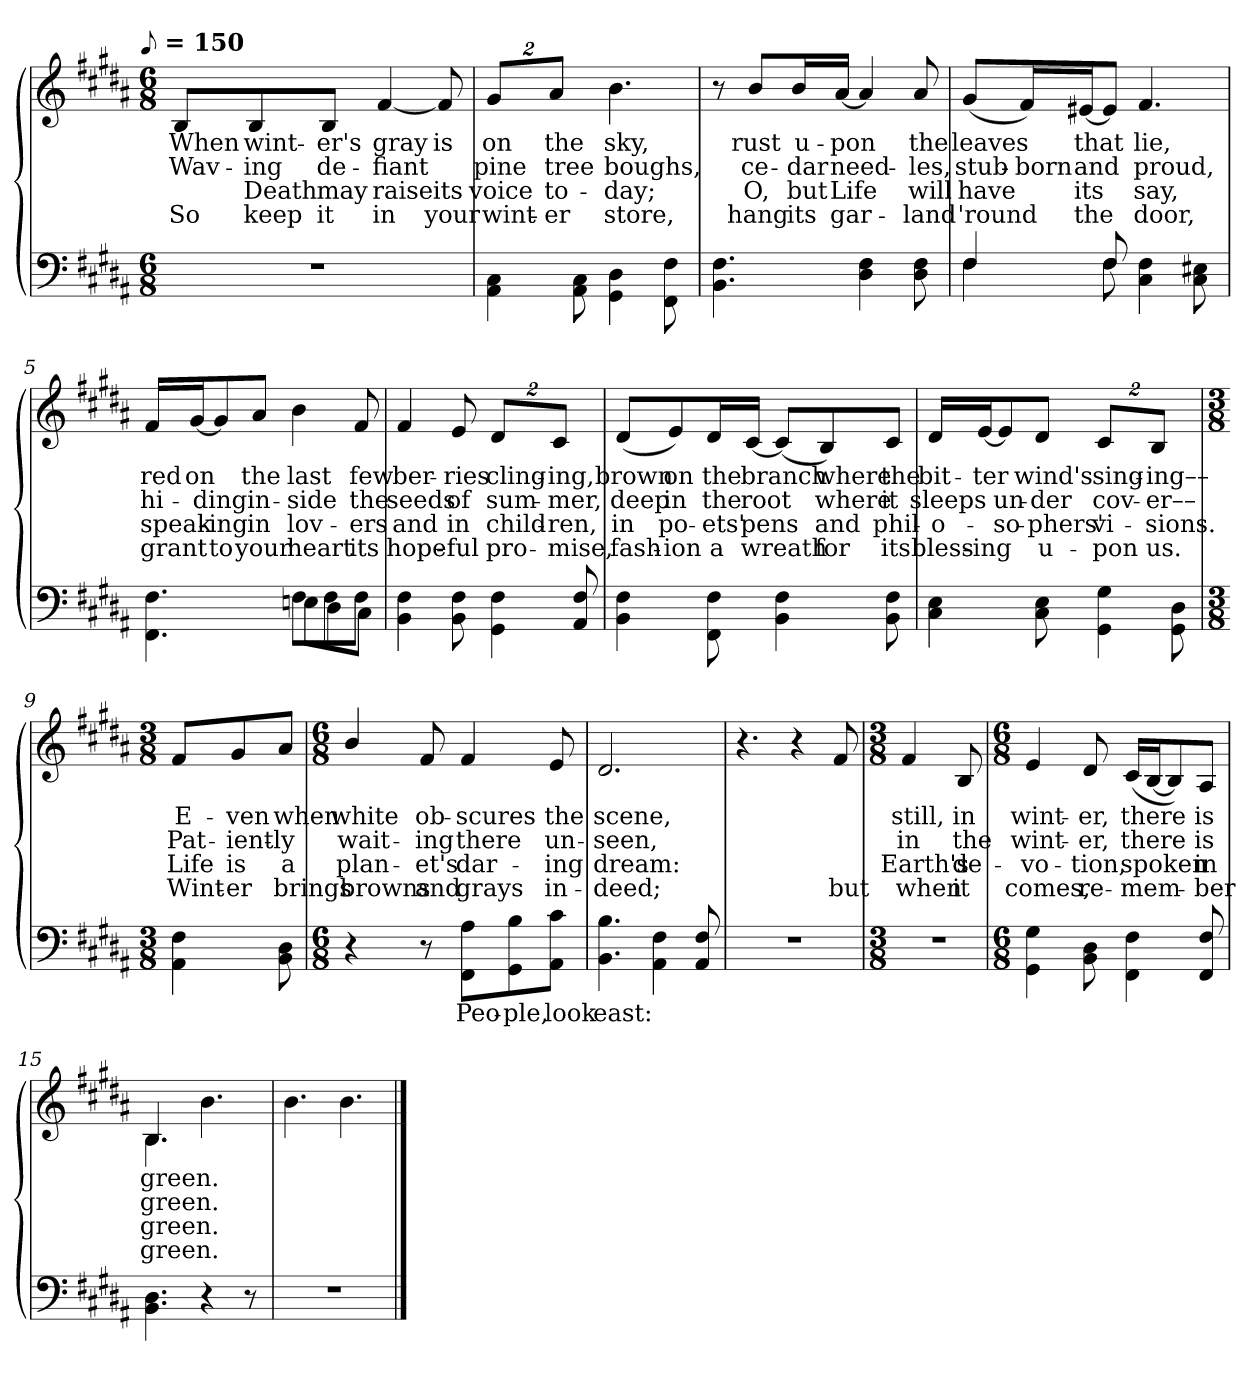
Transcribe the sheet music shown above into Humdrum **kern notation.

**kern	**text	**kern	**text	**text	**text	**text
*part1	*part1	*part1	*part1	*part1	*part1	*part1
*staff2	*staff2	*staff1	*staff1	*staff1	*staff1	*staff1
*clefF4	*	*clefG2	*	*	*	*
*k[f#c#g#d#a#]	*	*k[f#c#g#d#a#]	*	*	*	*
!!LO:TX:omd:t=[8th] = 150
*M6/8	*	*M6/8	*	*	*	*
*MM75	*	*MM75	*	*	*	*
=1	=1	=1	=1	=1	=1	=1
2.r	.	8BL	When	Wav-	.	So
.	.	8B	wint-	-ing	Death	keep
.	.	8BJ	-er's	de-	may	it
.	.	[4f#/	gray	-fiant	raise	in
.	.	8f#/]	is	.	its	your
=2	=2	=2	=2	=2	=2	=2
4AA#\ 4C#\	.	16%3g#L	on	pine	voice	wint-
.	.	16%3a#J	the	tree	to-	-er
8AA#\ 8C#\	.	.	.	.	.	.
4GG#\ 4D#\	.	4.b	sky,	boughs,	-day;	store,
8FF#\ 8F#\	.	.	.	.	.	.
=3	=3	=3	=3	=3	=3	=3
4.BB\ 4.F#\	.	8r	.	.	.	.
.	.	8bL	rust	ce-	O,	hang
.	.	16bL	u-	-dar	but	its
.	.	[16a#JJ	-pon	need-	Life	gar-
4D#\ 4F#\	.	4a#/]	.	.	.	.
8D#\ 8F#\	.	8a#/	the	-les,	will	-land
!!LO:LB:g=z
=4	=4	=4	=4	=4	=4	=4
*^	*	*	*	*	*	*
4F#/	4F#\	.	(<8g#L	leaves	stub-	have	'round
.	.	.	16f#L)	.	-born	.	.
.	.	.	[16e#XJ	that	and	its	the
8F#/	8F#\	.	8e#J]	.	.	.	.
4C# 4F#	4ryy	.	4.f#/	lie,	proud,	say,	door,
8C# 8E#X	8ryy	.	.	.	.	.	.
=5	=5	=5	=5	=5	=5	=5	=5
4.FF#\ 4.F#\	4ryy	.	16f#LL	red	hi-	speak-	grant
.	.	.	[16g#J	on	.	.	.
.	.	.	8g#]	.	-ding	-ing	to
.	8ryy	.	8a#J	the	in-	in	your
8F#\L	8En\L	.	4b	last	-side	lov-	heart
8F#\	8D#\	.	.	.	.	.	.
8F#\J	8C#\J	.	8f#	few	the	-ers	its
*v	*v	*	*	*	*	*	*
=6	=6	=6	=6	=6	=6	=6
4BB\ 4F#\	.	4f#	ber-	seeds	and	hope-
8BB 8F#	.	8e	-ries	of	in	-ful
4GG#\ 4F#\	.	16%3d#/L	cling-	sum-	child-	pro-
.	.	16%3c#J	-ing,	-mer,	-ren,	-mise,
8AA# 8F#	.	.	.	.	.	.
!!LO:LB:g=z
=7	=7	=7	=7	=7	=7	=7
4BB\ 4F#\	.	(>8d#L	brown	deep	in	fash-
.	.	8e)	on	in	po-	-ion
8FF#\ 8F#\	.	16d#L	the	the	-ets'	a
.	.	[16c#JJ	branch	root	pens	wreath
4BB\ 4F#\	.	(>8c#L]	.	.	.	.
.	.	8B)	where	where	and	for
8BB 8F#	.	8c#J	the	it	phil-	its
=8	=8	=8	=8	=8	=8	=8
4C#\ 4E\	.	16d#LL	bit-	sleeps	-o-	bless-
.	.	[16eJ	-ter	.	.	-ing
.	.	8e]	.	un-	-so-	.
8C# 8E	.	8d#J	wind's	-der	-phers'	u-
4GG#\ 4G#\	.	16%3c#/L	sing-	cov-	vi-	-pon
.	.	16%3BJ	-ing––	-er––	-sions.	us.
8GG#\ 8D#\	.	.	.	.	.	.
=9	=9	=9	=9	=9	=9	=9
*M3/8	*	*M3/8	*	*	*	*
4AA#\ 4F#\	.	8f#L	E-	Pat-	Life	Wint-
.	.	8g#	-ven	-ient-	is	-er
8BB\ 8D#\	.	8a#J	when	-ly	a	brings
!!LO:LB:g=z
=10	=10	=10	=10	=10	=10	=10
*M6/8	*	*M6/8	*	*	*	*
4r	.	4b/	white	wait-	plan-	browns
8r	.	8f#/	ob-	-ing	-et's	and
!	!LO:LY:a	!	!	!	!	!
8FF#\ 8A#\L	Peo-	4f#	-scures	there	dar-	grays
!	!LO:LY:a	!	!	!	!	!
8GG#\ 8B\	-ple,	.	.	.	.	.
!	!LO:LY:a	!	!	!	!	!
8AA#\ 8c#\J	look	8e	the	un-	-ing	in-
=11	=11	=11	=11	=11	=11	=11
!	!LO:LY:a	!	!	!	!	!
4.BB\ 4.B\	east:	2.d#/	scene,	-seen,	dream:	-deed;
4AA#\ 4F#\	.	.	.	.	.	.
8AA# 8F#	.	.	.	.	.	.
=12	=12	=12	=12	=12	=12	=12
2.r	.	4.r	.	.	.	.
.	.	4r	.	.	.	.
.	.	8f#	.	.	.	but
!!LO:LB:g=z
=13	=13	=13	=13	=13	=13	=13
*M3/8	*	*M3/8	*	*	*	*
4.r	.	4f#/	still,	in	Earth's	when
.	.	8B/	in	the	de-	it
=14	=14	=14	=14	=14	=14	=14
*M6/8	*	*M6/8	*	*	*	*
4GG#\ 4G#\	.	4e/	wint-	wint-	-vo-	comes,
8BB\ 8D#\	.	8d#/	-er,	-er,	-tion,	re-
4FF#\ 4F#\	.	(16c#LL	there	there	spoken	-mem-
.	.	[16BJ	.	.	.	.
.	.	8B])	.	.	.	.
8FF# 8F#	.	8A#J	is	is	-in	-ber
=15	=15	=15	=15	=15	=15	=15
*	*	*^	*	*	*	*
4.BB\ 4.D#\	.	4.B/	4.B\	green.	green.	green.	green.
4r	.	4.b	4ryy	.	.	.	.
8r	.	.	8ryy	.	.	.	.
*	*	*v	*v	*	*	*	*
=16	=16	=16	=16	=16	=16	=16
2.r	.	4.b	.	.	.	.
.	.	4.b	.	.	.	.
==	==	==	==	==	==	==
*-	*-	*-	*-	*-	*-	*-
